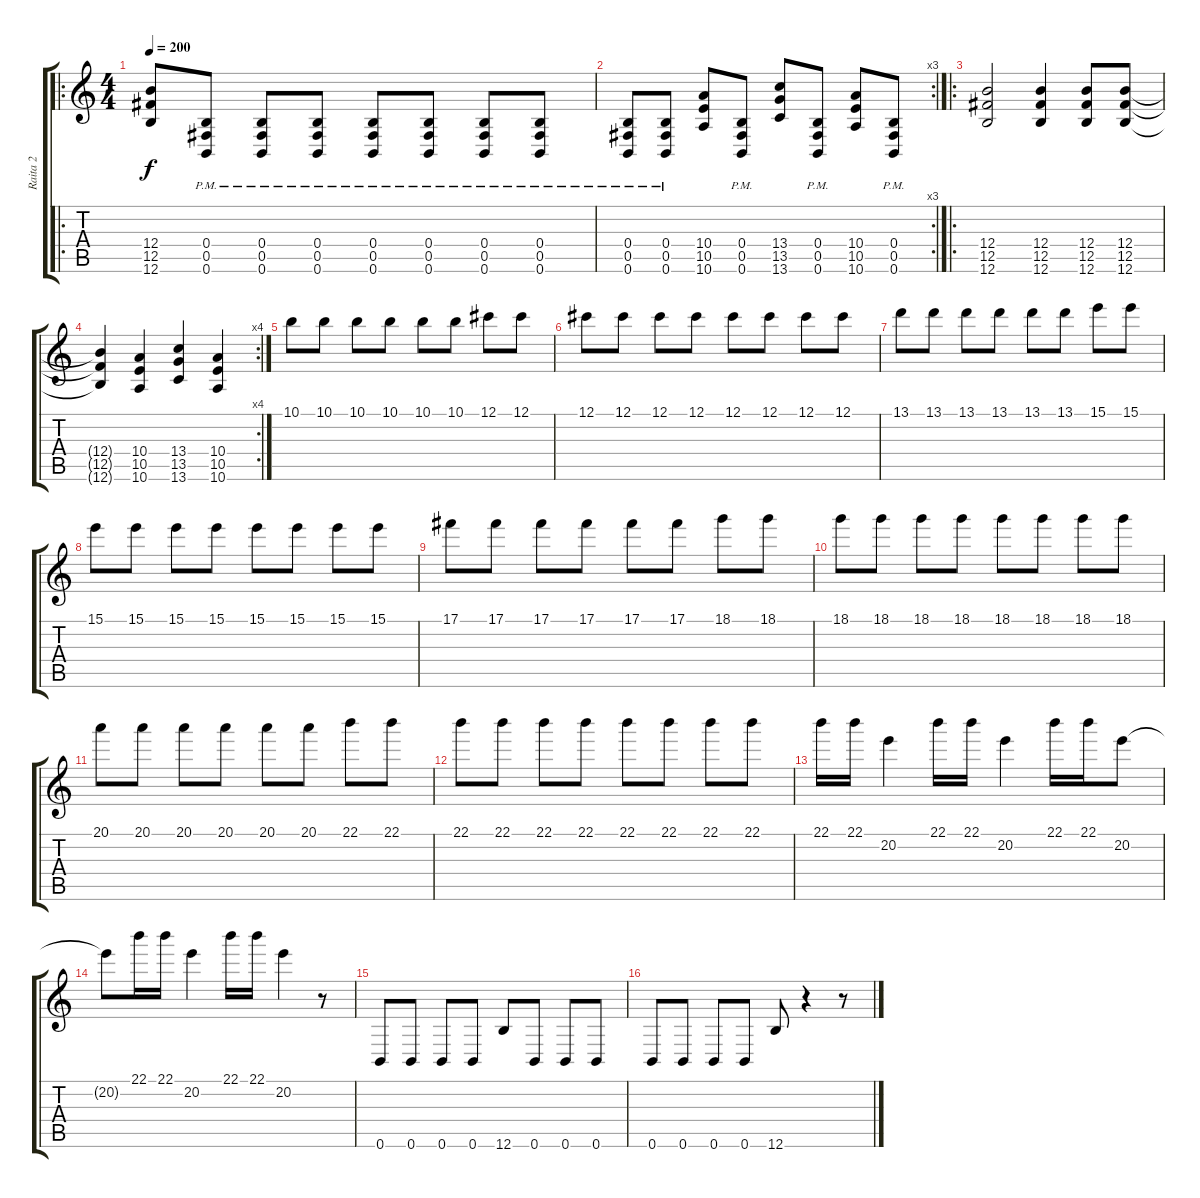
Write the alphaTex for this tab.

\track ("Raita 2" "Raita 2") {instrument distortionguitar}
\staff {score tabs}
\tuning (Db4 Ab3 E3 B2 Gb2 B1) {hide}
\ro
\ts (4 4)
\tempo 200
\clef g2
\ks c
(12.4 12.5 12.6).8{dy f} (0.4{pm} 0.5{pm} 0.6{pm}).8 (0.4{pm} 0.5{pm} 0.6{pm}).8 (0.4{pm} 0.5{pm} 0.6{pm}).8 (0.4{pm} 0.5{pm} 0.6{pm}).8 (0.4{pm} 0.5{pm} 0.6{pm}).8 (0.4{pm} 0.5{pm} 0.6{pm}).8 (0.4{pm} 0.5{pm} 0.6{pm}).8 |
\rc 3
(0.4{pm} 0.5{pm} 0.6{pm}).8 (0.4{pm} 0.5{pm} 0.6{pm}).8 (10.4 10.5 10.6).8 (0.4{pm} 0.5{pm} 0.6{pm}).8 (13.4 13.5 13.6).8 (0.4{pm} 0.5{pm} 0.6{pm}).8 (10.4 10.5 10.6).8 (0.4{pm} 0.5{pm} 0.6{pm}).8 |
\ro
(12.4 12.5 12.6).2 (12.4 12.5 12.6).4 (12.4 12.5 12.6).8 (12.4 12.5 12.6).8 |
\rc 4
(12.4{t} 12.5{t} 12.6{t}).4 (10.4 10.5 10.6).4 (13.4 13.5 13.6).4 (10.4 10.5 10.6).4 |
10.1.8 10.1.8 10.1.8 10.1.8 10.1.8 10.1.8 12.1.8 12.1.8 |
12.1.8 12.1.8 12.1.8 12.1.8 12.1.8 12.1.8 12.1.8 12.1.8 |
13.1.8 13.1.8 13.1.8 13.1.8 13.1.8 13.1.8 15.1.8 15.1.8 |
15.1.8 15.1.8 15.1.8 15.1.8 15.1.8 15.1.8 15.1.8 15.1.8 |
17.1.8 17.1.8 17.1.8 17.1.8 17.1.8 17.1.8 18.1.8 18.1.8 |
18.1.8 18.1.8 18.1.8 18.1.8 18.1.8 18.1.8 18.1.8 18.1.8 |
20.1.8 20.1.8 20.1.8 20.1.8 20.1.8 20.1.8 22.1.8 22.1.8 |
22.1.8 22.1.8 22.1.8 22.1.8 22.1.8 22.1.8 22.1.8 22.1.8 |
22.1.16 22.1.16 20.2.4 22.1.16 22.1.16 20.2.4 22.1.16 22.1.16 20.2.8 |
20.2{t}.8 22.1.16 22.1.16 20.2.4 22.1.16 22.1.16 20.2.4 r.8 |
0.6.8 0.6.8 0.6.8 0.6.8 12.6.8 0.6.8 0.6.8 0.6.8 |
0.6.8 0.6.8 0.6.8 0.6.8 12.6.8 r.4 r.8
